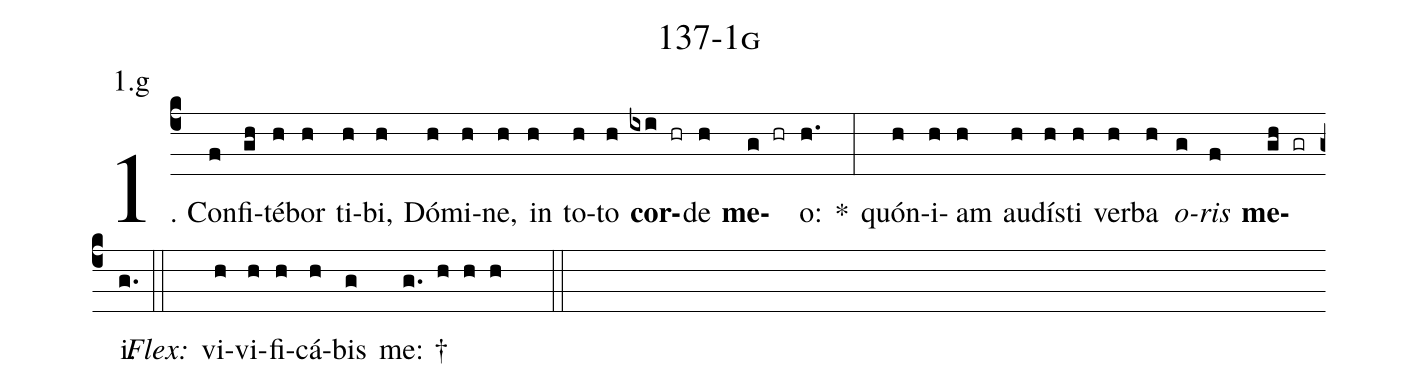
name: 137-1g;
annotation: 1.g;
%%
(c4)1. Con(f)fi(gh)té(h)bor(h) ti(h)bi,(h) Dó(h)mi(h)ne,(h) in(h) to(h)to(h) <b>cor</b>(ixi hr)de(h) <b>me</b>(g hr)o:(h.) *(:) quón(h)i(h)am(h) au(h)dís(h)ti(h) ver(h)ba(h) <i>o</i>(g)<i>ris</i>(f) <b>me</b>(gh gr)i.(g.) (::)
<i>Flex:</i>()  vi(h)vi(h)fi(h)cá(h)bis(g) me: †(g. h h h  ::)
